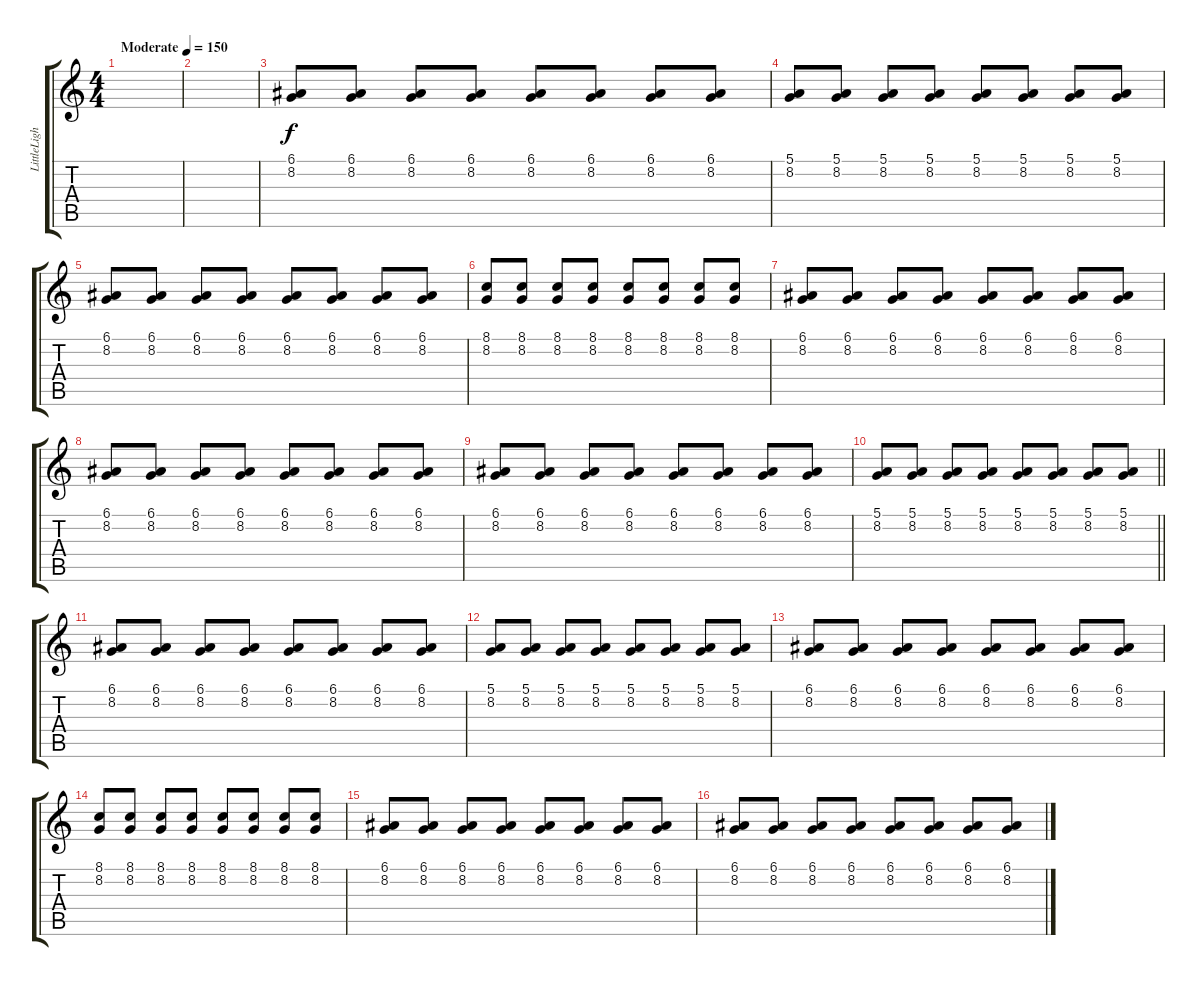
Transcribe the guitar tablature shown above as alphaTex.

\track ("LittleLight - Synthé" "LittleLigh") {instrument lead2sawtooth}
\staff {score tabs}
\tuning (E4 B3 G3 D3 A2 E2) {hide}
\ts (4 4)
\tempo (150 "Moderate")
\clef g2
\ks c
|
|
(6.1 8.2).8 (6.1 8.2).8 (6.1 8.2).8 (6.1 8.2).8 (6.1 8.2).8 (6.1 8.2).8 (6.1 8.2).8 (6.1 8.2).8 |
(5.1 8.2).8 (5.1 8.2).8 (5.1 8.2).8 (5.1 8.2).8 (5.1 8.2).8 (5.1 8.2).8 (5.1 8.2).8 (5.1 8.2).8 |
(6.1 8.2).8 (6.1 8.2).8 (6.1 8.2).8 (6.1 8.2).8 (6.1 8.2).8 (6.1 8.2).8 (6.1 8.2).8 (6.1 8.2).8 |
(8.1 8.2).8 (8.1 8.2).8 (8.1 8.2).8 (8.1 8.2).8 (8.1 8.2).8 (8.1 8.2).8 (8.1 8.2).8 (8.1 8.2).8 |
(6.1 8.2).8 (6.1 8.2).8 (6.1 8.2).8 (6.1 8.2).8 (6.1 8.2).8 (6.1 8.2).8 (6.1 8.2).8 (6.1 8.2).8 |
(6.1 8.2).8 (6.1 8.2).8 (6.1 8.2).8 (6.1 8.2).8 (6.1 8.2).8 (6.1 8.2).8 (6.1 8.2).8 (6.1 8.2).8 |
(6.1 8.2).8 (6.1 8.2).8 (6.1 8.2).8 (6.1 8.2).8 (6.1 8.2).8 (6.1 8.2).8 (6.1 8.2).8 (6.1 8.2).8 |
\barLineRight lightlight
(5.1 8.2).8 (5.1 8.2).8 (5.1 8.2).8 (5.1 8.2).8 (5.1 8.2).8 (5.1 8.2).8 (5.1 8.2).8 (5.1 8.2).8 |
(6.1 8.2).8 (6.1 8.2).8 (6.1 8.2).8 (6.1 8.2).8 (6.1 8.2).8 (6.1 8.2).8 (6.1 8.2).8 (6.1 8.2).8 |
(5.1 8.2).8 (5.1 8.2).8 (5.1 8.2).8 (5.1 8.2).8 (5.1 8.2).8 (5.1 8.2).8 (5.1 8.2).8 (5.1 8.2).8 |
(6.1 8.2).8 (6.1 8.2).8 (6.1 8.2).8 (6.1 8.2).8 (6.1 8.2).8 (6.1 8.2).8 (6.1 8.2).8 (6.1 8.2).8 |
(8.1 8.2).8 (8.1 8.2).8 (8.1 8.2).8 (8.1 8.2).8 (8.1 8.2).8 (8.1 8.2).8 (8.1 8.2).8 (8.1 8.2).8 |
(6.1 8.2).8 (6.1 8.2).8 (6.1 8.2).8 (6.1 8.2).8 (6.1 8.2).8 (6.1 8.2).8 (6.1 8.2).8 (6.1 8.2).8 |
(6.1 8.2).8 (6.1 8.2).8 (6.1 8.2).8 (6.1 8.2).8 (6.1 8.2).8 (6.1 8.2).8 (6.1 8.2).8 (6.1 8.2).8
